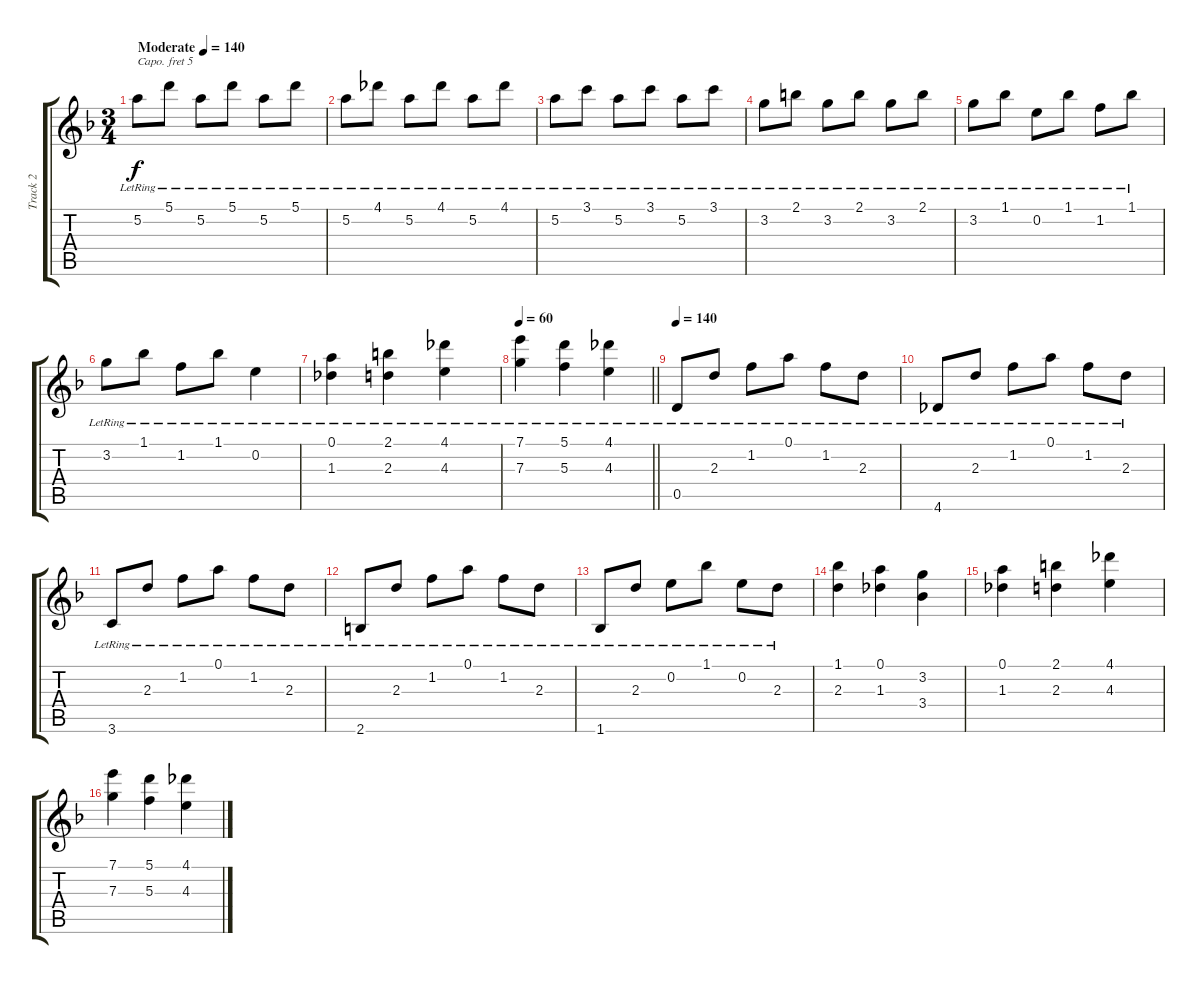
\track ("Track 2" "Track 2") {instrument acousticguitarsteel}
\staff {score tabs}
\capo 5
\tuning (E4 B3 G3 D3 A2 E2) {hide}
\ts (3 4)
\tempo (140 "Moderate")
\clef g2
\ks f
5.2{lr}.8{dy f instrument acousticguitarsteel} 5.1{lr}.8 5.2{lr}.8 5.1{lr}.8 5.2{lr}.8 5.1{lr}.8 |
5.2{lr}.8 4.1{lr}.8 5.2{lr}.8 4.1{lr}.8 5.2{lr}.8 4.1{lr}.8 |
5.2{lr}.8 3.1{lr}.8 5.2{lr}.8 3.1{lr}.8 5.2{lr}.8 3.1{lr}.8 |
3.2{lr}.8 2.1{lr}.8 3.2{lr}.8 2.1{lr}.8 3.2{lr}.8 2.1{lr}.8 |
3.2{lr}.8 1.1{lr}.8 0.2{lr}.8 1.1{lr}.8 1.2{lr}.8 1.1{lr}.8 |
3.2{lr}.8 1.1{lr}.8 1.2{lr}.8 1.1{lr}.8 0.2{lr}.4 |
(0.1{lr} 1.3{lr}).4 (2.1{lr} 2.3{lr}).4 (4.1{lr} 4.3{lr}).4 |
\tempo 60
\barLineRight lightlight
(7.1{lr} 7.3{lr}).4 (5.1{lr} 5.3{lr}).4 (4.1{lr} 4.3{lr}).4 |
\tempo 140
0.5{lr}.8 2.3{lr}.8 1.2{lr}.8 0.1{lr}.8 1.2{lr}.8 2.3{lr}.8 |
4.6{lr}.8 2.3{lr}.8 1.2{lr}.8 0.1{lr}.8 1.2{lr}.8 2.3{lr}.8 |
3.6{lr}.8 2.3{lr}.8 1.2{lr}.8 0.1{lr}.8 1.2{lr}.8 2.3{lr}.8 |
2.6{lr}.8 2.3{lr}.8 1.2{lr}.8 0.1{lr}.8 1.2{lr}.8 2.3{lr}.8 |
1.6{lr}.8 2.3{lr}.8 0.2{lr}.8 1.1{lr}.8 0.2{lr}.8 2.3{lr}.8 |
(1.1 2.3).4 (0.1 1.3).4 (3.2 3.4).4 |
(0.1 1.3).4 (2.1 2.3).4 (4.1 4.3).4 |
(7.1 7.3).4 (5.1 5.3).4 (4.1 4.3).4
